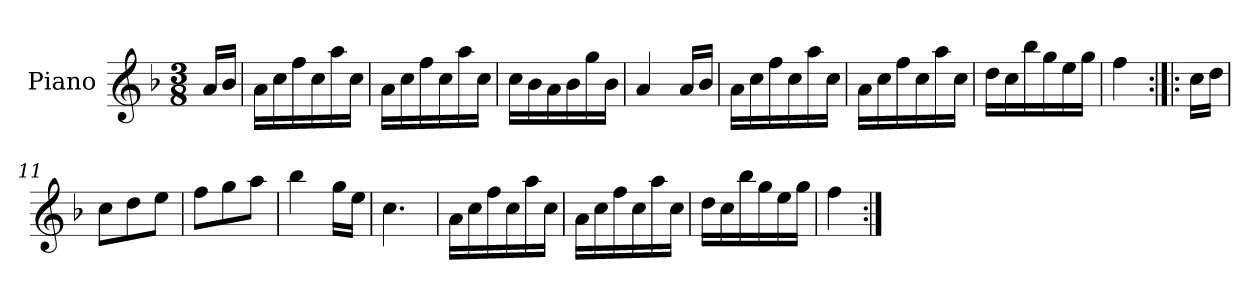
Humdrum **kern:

**kern
*part1
*staff1
*I"Piano
*I'Pno.
*clefG2
*k[b-]
*M3/8
=1
16a/LL
16b-/JJ
=2
16a\LL
16cc\
16ff\
16cc\
16aa\
16cc\JJ
=3
16a\LL
16cc\
16ff\
16cc\
16aa\
16cc\JJ
=4
16cc\LL
16b-\
16a\
16b-\
16gg\
16b-\JJ
=5
4a/
16a/LL
16b-/JJ
=6
16a\LL
16cc\
16ff\
16cc\
16aa\
16cc\JJ
=7
16a\LL
16cc\
16ff\
16cc\
16aa\
16cc\JJ
=8
16dd\LL
16cc\
16bb-\
16gg\
16ee\
16gg\JJ
=9
4ff\
=10:|!|:
16cc\LL
16dd\JJ
=11
8cc\L
8dd\
8ee\J
=12
8ff\L
8gg\
8aa\J
=13
4bb-\
16gg\LL
16ee\JJ
=14
4.cc\
=15
16a\LL
16cc\
16ff\
16cc\
16aa\
16cc\JJ
=16
16a\LL
16cc\
16ff\
16cc\
16aa\
16cc\JJ
=17
16dd\LL
16cc\
16bb-\
16gg\
16ee\
16gg\JJ
=18
4ff\
=:|!
*-
